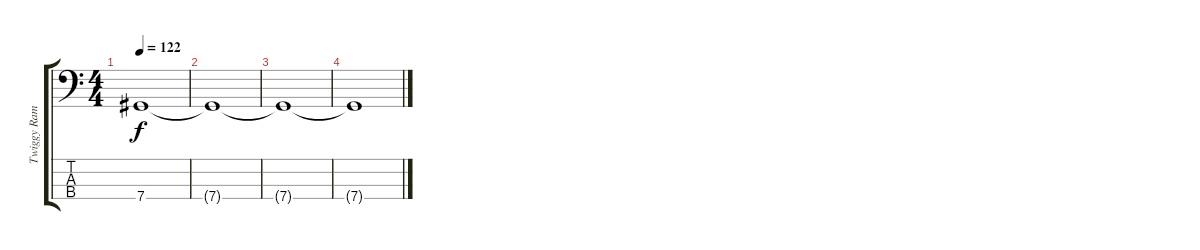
\track ("Twiggy Ramirez" "Twiggy Ram") {instrument electricbasspick}
\staff {score tabs}
\tuning (E2 B1 Gb1 Db1) {hide}
\ts (4 4)
\tempo 122
\clef f4
\ks c
7.4.1{dy f volume 0} |
7.4{t}.1 |
7.4{t}.1 |
7.4{t}.1
